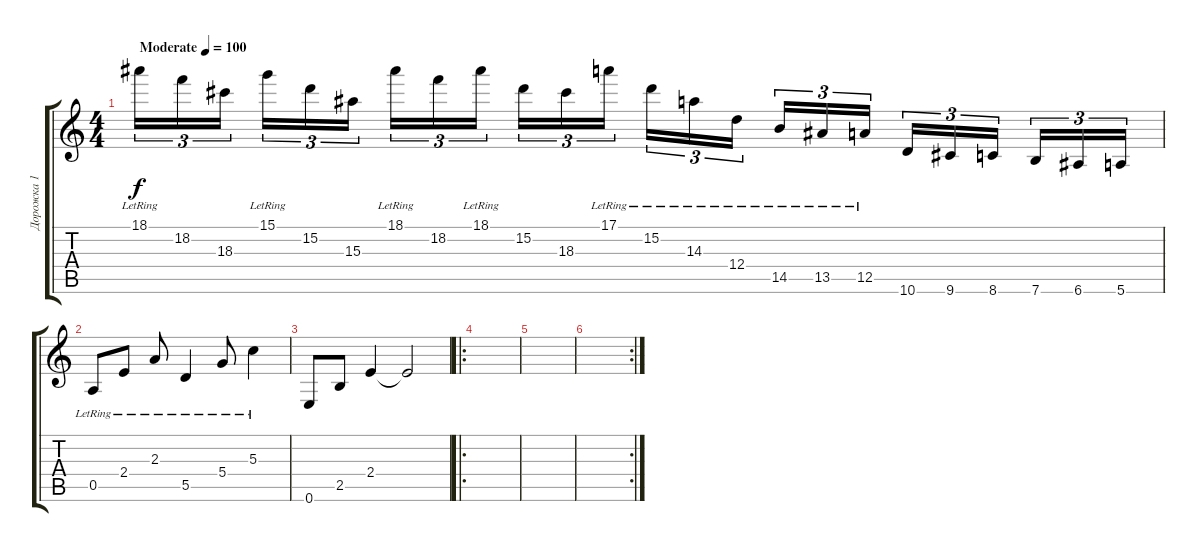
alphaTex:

\track ("Дорожка 1" "Дорожка 1") {instrument distortionguitar}
\staff {score tabs}
\tuning (E4 B3 G3 D3 A2 E2) {hide}
\ts (4 4)
\tempo (100 "Moderate")
\clef g2
\ks c
18.1{lr}.16{tu (3 2) dy f instrument distortionguitar} 18.2.16{tu (3 2)} 18.3.16{tu (3 2) beam splitsecondary} 15.1{lr}.16{tu (3 2)} 15.2.16{tu (3 2)} 15.3.16{tu (3 2)} 18.1{lr}.16{tu (3 2)} 18.2.16{tu (3 2)} 18.1{lr}.16{tu (3 2) beam splitsecondary} 15.2.16{tu (3 2)} 18.3.16{tu (3 2)} 17.1{lr}.16{tu (3 2)} 15.2{lr}.16{tu (3 2)} 14.3{lr}.16{tu (3 2)} 12.4{lr}.16{tu (3 2) beam splitsecondary} 14.5{lr}.16{tu (3 2)} 13.5{lr}.16{tu (3 2)} 12.5{lr}.16{tu (3 2)} 10.6.16{tu (3 2)} 9.6.16{tu (3 2)} 8.6.16{tu (3 2) beam splitsecondary} 7.6.16{tu (3 2)} 6.6.16{tu (3 2)} 5.6.16{tu (3 2)} |
0.5{lr}.8 2.4{lr}.8 2.3{lr}.8 5.5{lr}.4 5.4{lr}.8 5.3{lr}.4 |
0.6.8 2.5.8 2.4.4 2.4{t}.2 |
\ro
|
|
\rc 2
